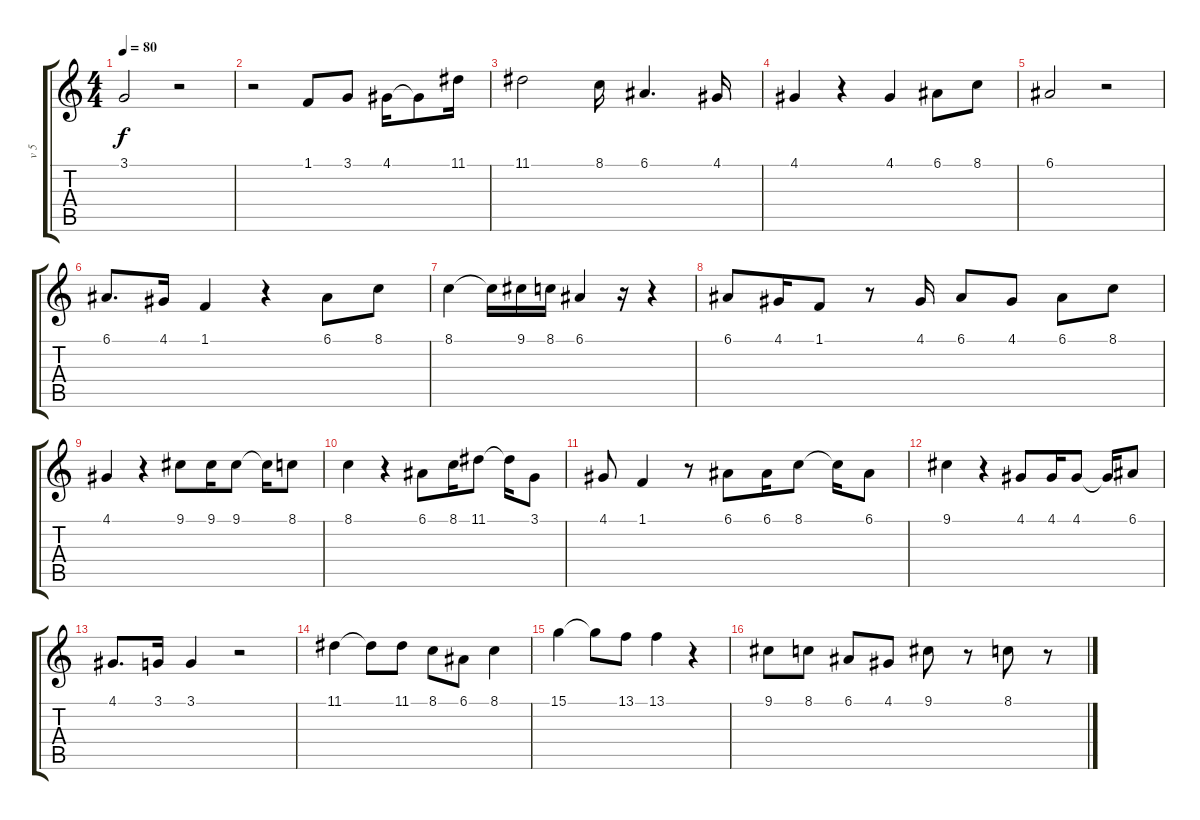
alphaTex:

\track ("v 5" "v 5") {instrument cello}
\staff {score tabs}
\tuning (E4 B3 G3 D3 A2 E2) {hide}
\ts (4 4)
\tempo 80
\clef g2
\ks c
3.1.2{dy f} r.2 |
r.2 1.1.8 3.1.8 4.1.16 4.1{t}.8 11.1.16 |
11.1.2 8.1.16 6.1.4{d} 4.1.16 |
4.1.4 r.4 4.1.4 6.1.8 8.1.8 |
6.1.2 r.2 |
6.1.8{d} 4.1.16 1.1.4 r.4 6.1.8 8.1.8 |
8.1.4 8.1{t}.16 9.1.16 8.1.16 6.1.4 r.16 r.4 |
6.1.8 4.1.16 1.1.8 r.8 4.1.16 6.1.8 4.1.8 6.1.8 8.1.8 |
4.1.4 r.4 9.1.8 9.1.16 9.1.8 9.1{t}.16 8.1.8 |
8.1.4 r.4 6.1.8 8.1.16 11.1.8 11.1{t}.16 3.1.8 |
4.1.8 1.1.4 r.8 6.1.8 6.1.16 8.1.8 8.1{t}.16 6.1.8 |
9.1.4 r.4 4.1.8 4.1.16 4.1.8 4.1{t}.16 6.1.8 |
4.1.8{d} 3.1.16 3.1.4 r.2 |
11.1.4 11.1{t}.8 11.1.8 8.1.8 6.1.8 8.1.4 |
15.1.4 15.1{t}.8 13.1.8 13.1.4 r.4 |
9.1.8 8.1.8 6.1.8 4.1.8 9.1.8 r.8 8.1.8 r.8
